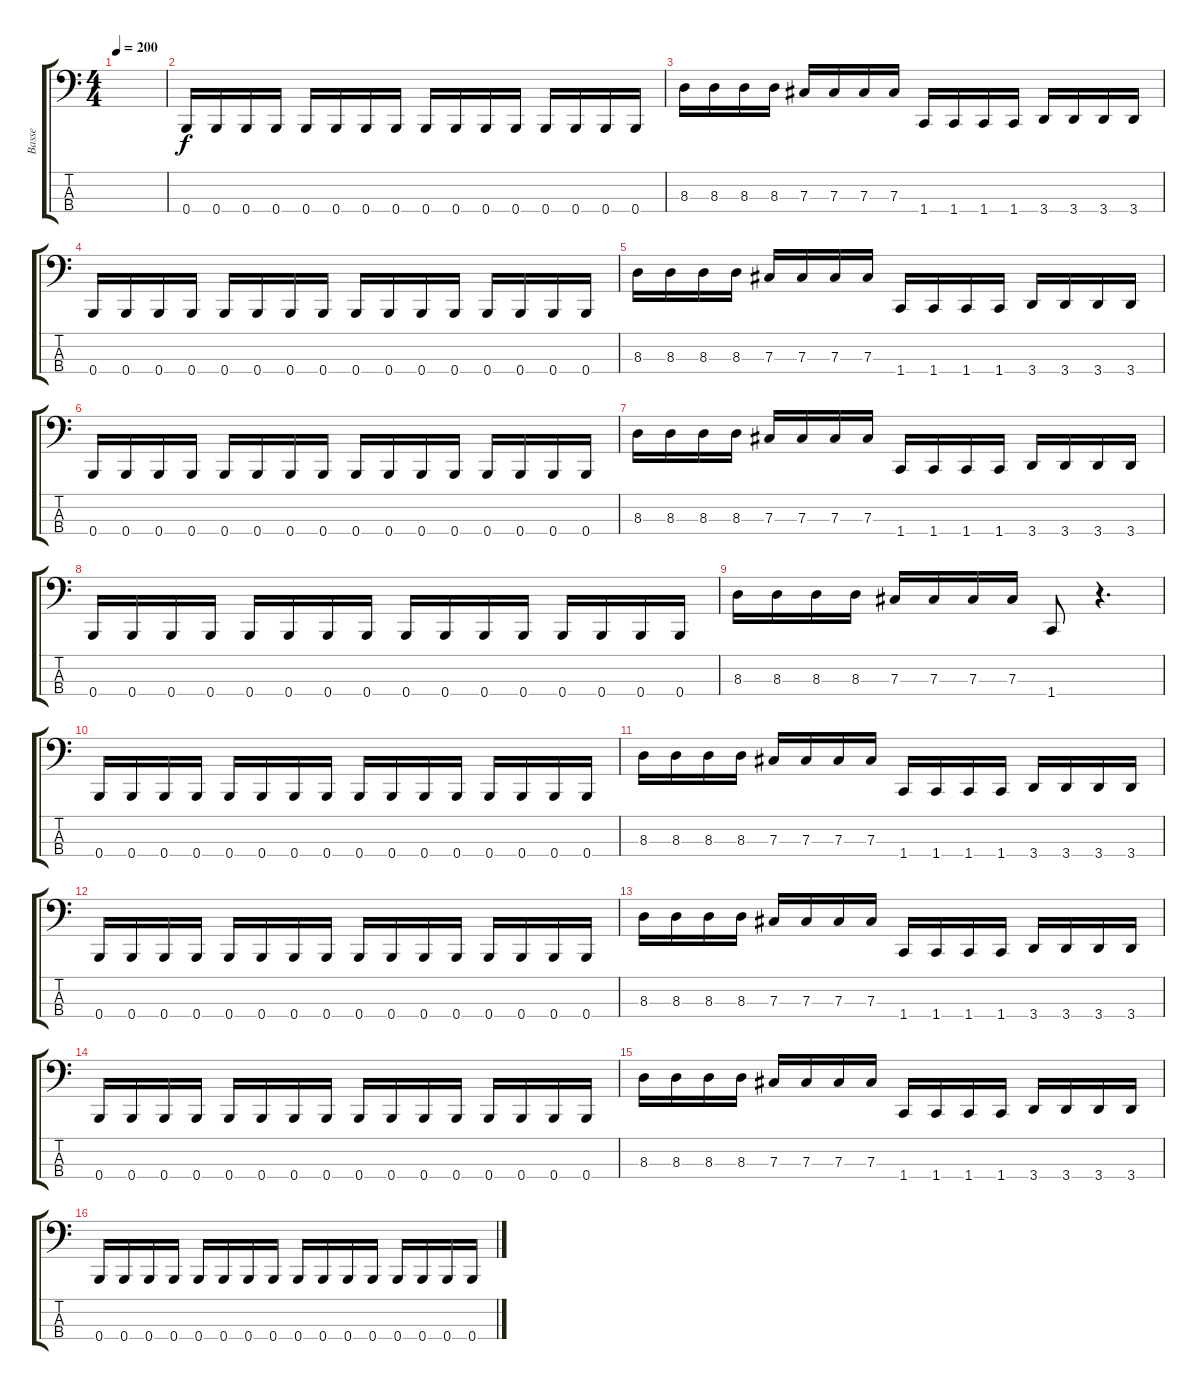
\track ("Basse" "Basse") {instrument electricbasspick}
\staff {score tabs}
\tuning (E2 B1 Gb1 B0) {hide}
\ts (4 4)
\tempo 200
\clef f4
\ks c
|
0.4.16{volume 16} 0.4.16 0.4.16 0.4.16 0.4.16 0.4.16 0.4.16 0.4.16 0.4.16 0.4.16 0.4.16 0.4.16 0.4.16 0.4.16 0.4.16 0.4.16 |
8.3.16 8.3.16 8.3.16 8.3.16 7.3.16 7.3.16 7.3.16 7.3.16 1.4.16 1.4.16 1.4.16 1.4.16 3.4.16 3.4.16 3.4.16 3.4.16 |
0.4.16 0.4.16 0.4.16 0.4.16 0.4.16 0.4.16 0.4.16 0.4.16 0.4.16 0.4.16 0.4.16 0.4.16 0.4.16 0.4.16 0.4.16 0.4.16 |
8.3.16 8.3.16 8.3.16 8.3.16 7.3.16 7.3.16 7.3.16 7.3.16 1.4.16 1.4.16 1.4.16 1.4.16 3.4.16 3.4.16 3.4.16 3.4.16 |
0.4.16 0.4.16 0.4.16 0.4.16 0.4.16 0.4.16 0.4.16 0.4.16 0.4.16 0.4.16 0.4.16 0.4.16 0.4.16 0.4.16 0.4.16 0.4.16 |
8.3.16 8.3.16 8.3.16 8.3.16 7.3.16 7.3.16 7.3.16 7.3.16 1.4.16 1.4.16 1.4.16 1.4.16 3.4.16 3.4.16 3.4.16 3.4.16 |
0.4.16 0.4.16 0.4.16 0.4.16 0.4.16 0.4.16 0.4.16 0.4.16 0.4.16 0.4.16 0.4.16 0.4.16 0.4.16 0.4.16 0.4.16 0.4.16 |
8.3.16 8.3.16 8.3.16 8.3.16 7.3.16 7.3.16 7.3.16 7.3.16 1.4.8 r.4{d} |
0.4.16 0.4.16 0.4.16 0.4.16 0.4.16 0.4.16 0.4.16 0.4.16 0.4.16 0.4.16 0.4.16 0.4.16 0.4.16 0.4.16 0.4.16 0.4.16 |
8.3.16 8.3.16 8.3.16 8.3.16 7.3.16 7.3.16 7.3.16 7.3.16 1.4.16 1.4.16 1.4.16 1.4.16 3.4.16 3.4.16 3.4.16 3.4.16 |
0.4.16 0.4.16 0.4.16 0.4.16 0.4.16 0.4.16 0.4.16 0.4.16 0.4.16 0.4.16 0.4.16 0.4.16 0.4.16 0.4.16 0.4.16 0.4.16 |
8.3.16 8.3.16 8.3.16 8.3.16 7.3.16 7.3.16 7.3.16 7.3.16 1.4.16 1.4.16 1.4.16 1.4.16 3.4.16 3.4.16 3.4.16 3.4.16 |
0.4.16 0.4.16 0.4.16 0.4.16 0.4.16 0.4.16 0.4.16 0.4.16 0.4.16 0.4.16 0.4.16 0.4.16 0.4.16 0.4.16 0.4.16 0.4.16 |
8.3.16 8.3.16 8.3.16 8.3.16 7.3.16 7.3.16 7.3.16 7.3.16 1.4.16 1.4.16 1.4.16 1.4.16 3.4.16 3.4.16 3.4.16 3.4.16 |
0.4.16 0.4.16 0.4.16 0.4.16 0.4.16 0.4.16 0.4.16 0.4.16 0.4.16 0.4.16 0.4.16 0.4.16 0.4.16 0.4.16 0.4.16 0.4.16
